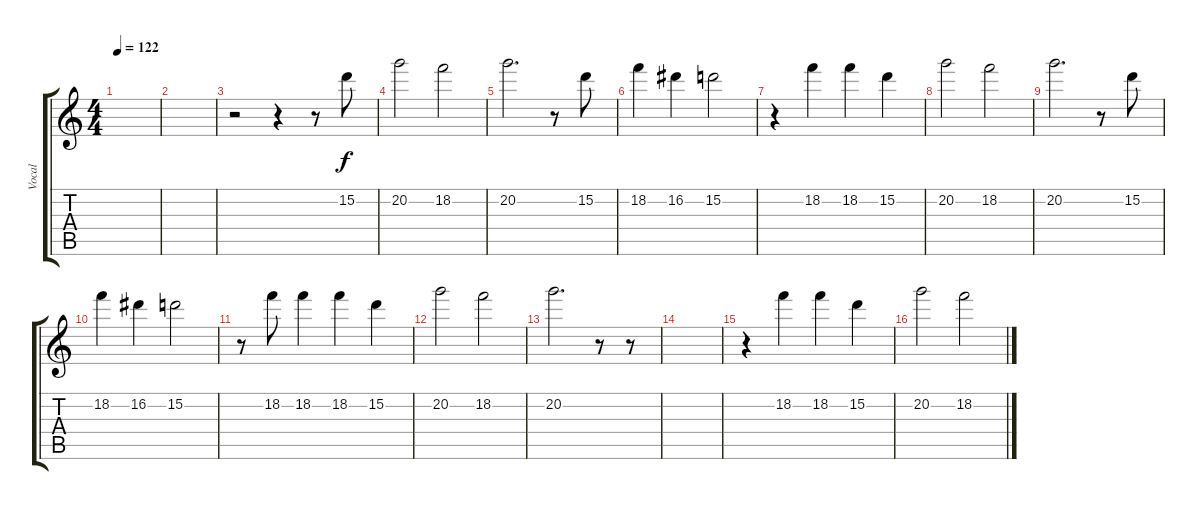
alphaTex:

\track ("Vocal" "Vocal") {instrument acousticguitarsteel}
\staff {score tabs}
\tuning (E4 B3 G3 D3 A2 E2) {hide}
\ts (4 4)
\tempo 122
\clef g2
\ks c
|
|
r.2 r.4 r.8 15.2.8 |
20.2.2 18.2.2 |
20.2.2{d} r.8 15.2.8 |
18.2.4 16.2.4 15.2.2 |
r.4 18.2.4 18.2.4 15.2.4 |
20.2.2 18.2.2 |
20.2.2{d} r.8 15.2.8 |
18.2.4 16.2.4 15.2.2 |
r.8 18.2.8 18.2.4 18.2.4 15.2.4 |
20.2.2 18.2.2 |
20.2.2{d} r.8 r.8 |
|
r.4 18.2.4 18.2.4 15.2.4 |
20.2.2 18.2.2
